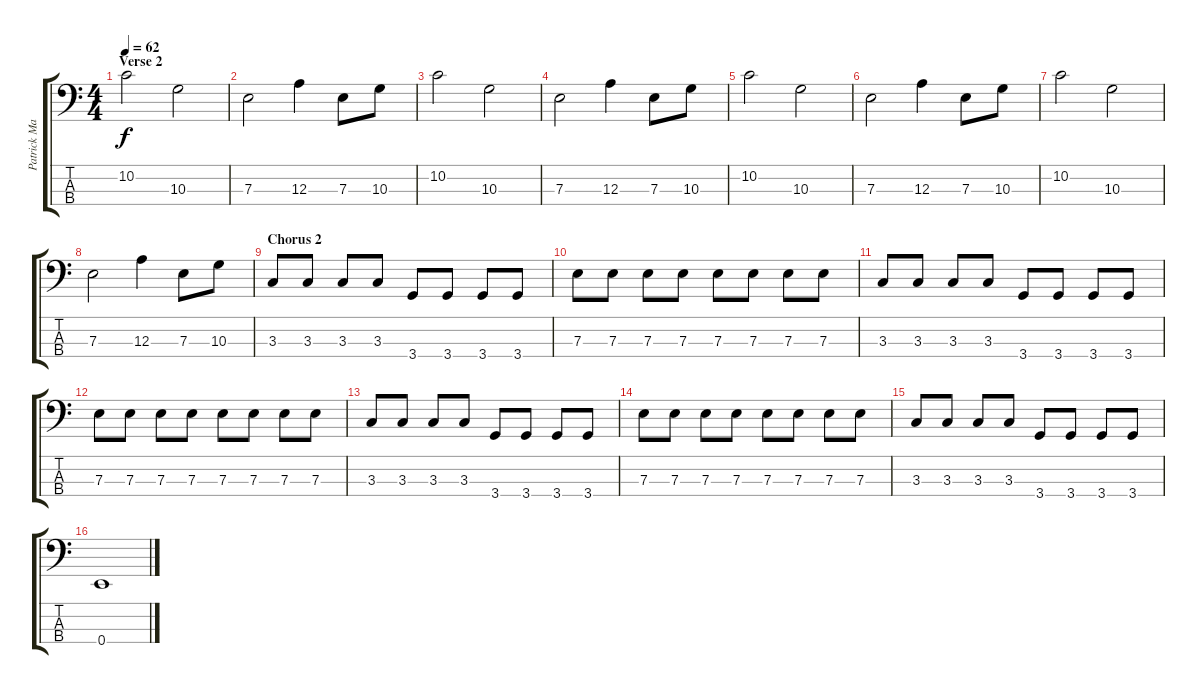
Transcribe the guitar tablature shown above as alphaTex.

\track ("Patrick Mattews" "Patrick Ma") {instrument electricbassfinger}
\staff {score tabs}
\tuning (G2 D2 A1 E1) {hide}
\ts (4 4)
\section ("" "Verse 2")
\tempo 62
\clef f4
\ks c
10.2.2{dy f} 10.3.2 |
7.3.2 12.3.4 7.3.8 10.3.8 |
10.2.2 10.3.2 |
7.3.2 12.3.4 7.3.8 10.3.8 |
10.2.2 10.3.2 |
7.3.2 12.3.4 7.3.8 10.3.8 |
10.2.2 10.3.2 |
7.3.2 12.3.4 7.3.8 10.3.8 |
\section ("" "Chorus 2")
3.3.8 3.3.8 3.3.8 3.3.8 3.4.8 3.4.8 3.4.8 3.4.8 |
7.3.8 7.3.8 7.3.8 7.3.8 7.3.8 7.3.8 7.3.8 7.3.8 |
3.3.8 3.3.8 3.3.8 3.3.8 3.4.8 3.4.8 3.4.8 3.4.8 |
7.3.8 7.3.8 7.3.8 7.3.8 7.3.8 7.3.8 7.3.8 7.3.8 |
3.3.8 3.3.8 3.3.8 3.3.8 3.4.8 3.4.8 3.4.8 3.4.8 |
7.3.8 7.3.8 7.3.8 7.3.8 7.3.8 7.3.8 7.3.8 7.3.8 |
3.3.8 3.3.8 3.3.8 3.3.8 3.4.8 3.4.8 3.4.8 3.4.8 |
0.4.1
